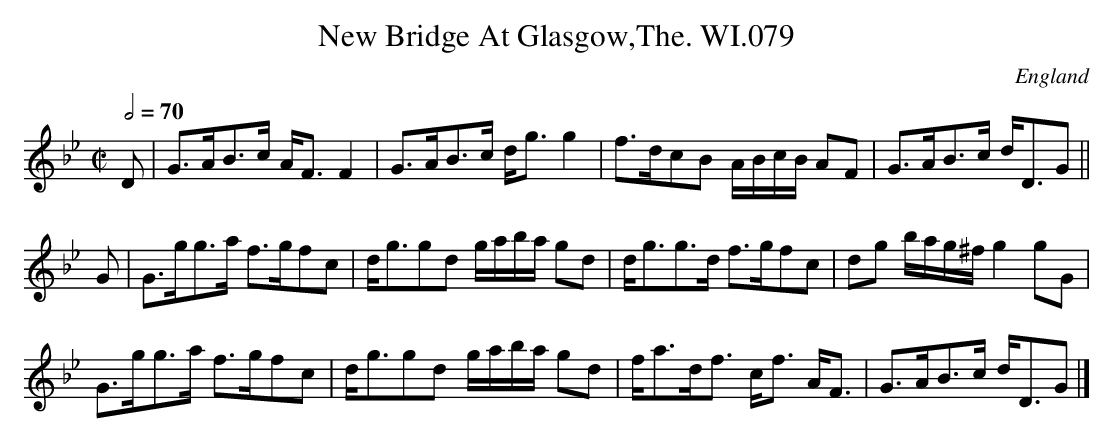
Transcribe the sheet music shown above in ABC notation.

X:1
T:New Bridge At Glasgow,The. WI.079
L:1/8
M:C|
O:England
Q:1/2=70
K:Bb
D|G>AB>c A<FF2|G>AB>c d<gg2|\
f>dcB A/B/c/B/ AF|G>AB>c d<DG||!
G|G>gg>a f>gfc|d<ggd g/a/b/a/ gd|\
d<gg>d f>gfc|dg b/a/g/^f/ g2gG|!
G>gg>a f>gfc|d<ggd g/a/b/a/ gd|\
f<ad<f c<f A<F|G>AB>c d<DG|]
